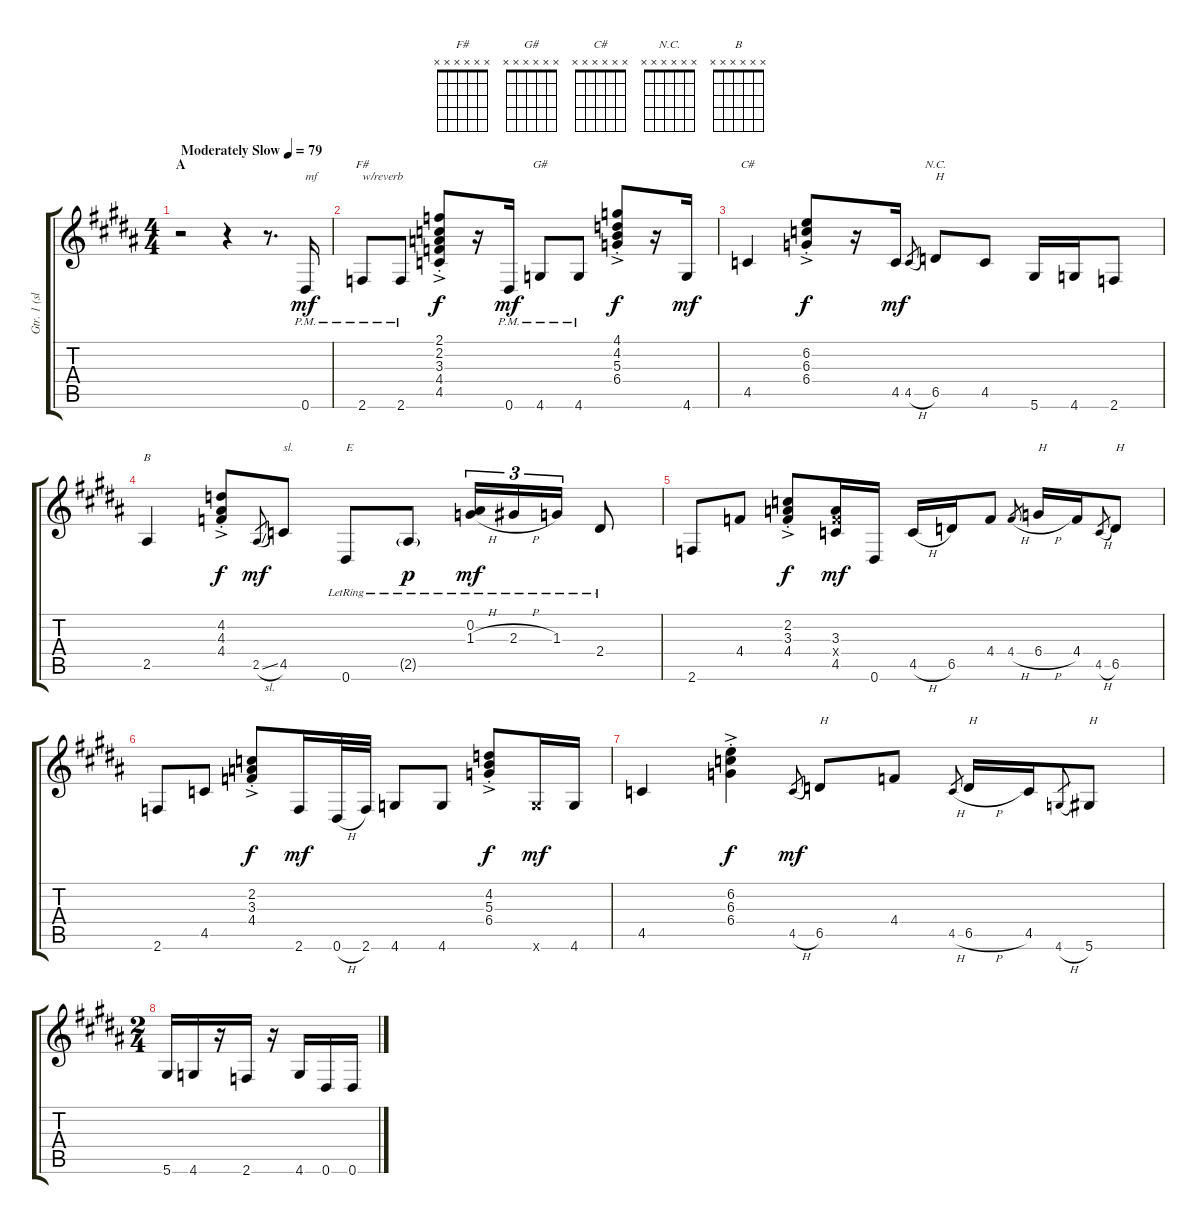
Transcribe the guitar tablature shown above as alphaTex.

\track ("Gtr. 1 (slight fuzz)" "Gtr. 1 (sl") {instrument electricguitarclean}
\staff {score tabs}
\tuning (Eb4 Bb3 Gb3 Db3 Ab2 Eb2) {hide}
\chord ("F#" x x x x x x)
\chord ("G#" x x x x x x)
\chord ("C#" x x x x x x)
\chord ("N.C." x x x x x x)
\chord ("B" x x x x x x)
\ts (4 4)
\section ("" "A")
\tempo (79 "Moderately Slow")
\clef g2
\ks b
r.2{dy mf instrument electricguitarclean} r.4 r.8{d} 0.6{pm}.16{txt "mf"} |
2.6{pm}.8{ch "F#" txt "w/reverb"} 2.6{pm}.8 (2.1{ac st} 2.2{ac st} 3.3{ac st} 4.4{ac st} 4.5{ac st}).8{dy f} r.16 0.6{pm}.16{dy mf} 4.6{pm}.8{ch "G#"} 4.6{pm}.8 (4.1{ac st} 4.2{ac st} 5.3{ac st} 6.4{ac st}).8{dy f} r.16 4.6.16{dy mf} |
4.5.4{ch "C#"} (6.2{ac st} 6.3{ac st} 6.4{ac st}).8{dy f} r.16 4.5.16{dy mf} 4.5{h}.8{gr} 6.5.8{ch "N.C." txt "H"} 4.5.8 5.6.16 4.6.16 2.6.8 |
2.5.4{ch "B"} (4.2{ac st} 4.3{ac st} 4.4{ac st}).8{dy f} 2.5{sl}.8{gr dy mf} 4.5.8{txt "sl."} 0.6{lr}.8{txt "E"} 2.5{g lr}.8{dy p} (0.2{lr} 1.3{h lr}).16{tu (3 2) dy mf} 2.3{h lr}.16{tu (3 2)} 1.3{lr}.16{tu (3 2)} 2.4{lr}.8 |
2.6.8 4.4.8 (2.2{ac st} 3.3{ac st} 4.4{ac st}).8{dy f} (3.3 4.4{x} 4.5).16{dy mf} 0.6.16 4.5{h}.16 6.5.16 4.4.8 4.4{h}.8{gr} 6.4{h}.16{txt "H"} 4.4.16 4.5{h}.8{gr} 6.5.8{txt "H"} |
2.6.8 4.5.8 (2.2{ac st} 3.3{ac st} 4.4{ac st}).8{dy f} 2.6.16{dy mf} 0.6{h}.32 2.6.32 4.6.8 4.6.8 (4.2{ac st} 5.3{ac st} 6.4{ac st}).8{dy f} 4.6{x}.16{dy mf} 4.6.16 |
4.5.4 (6.2{ac st} 6.3{ac st} 6.4{ac st}).4{dy f} 4.5{h}.8{gr dy mf} 6.5.8{txt "H"} 4.4.8 4.5{h}.8{gr} 6.5{h}.16{txt "H"} 4.5.16 4.6{h}.8{gr} 5.6.8{txt "H"} |
\ts (2 4)
5.6.16 4.6.16 r.16 2.6.16 r.16 4.6.16 0.6.16 0.6.16
